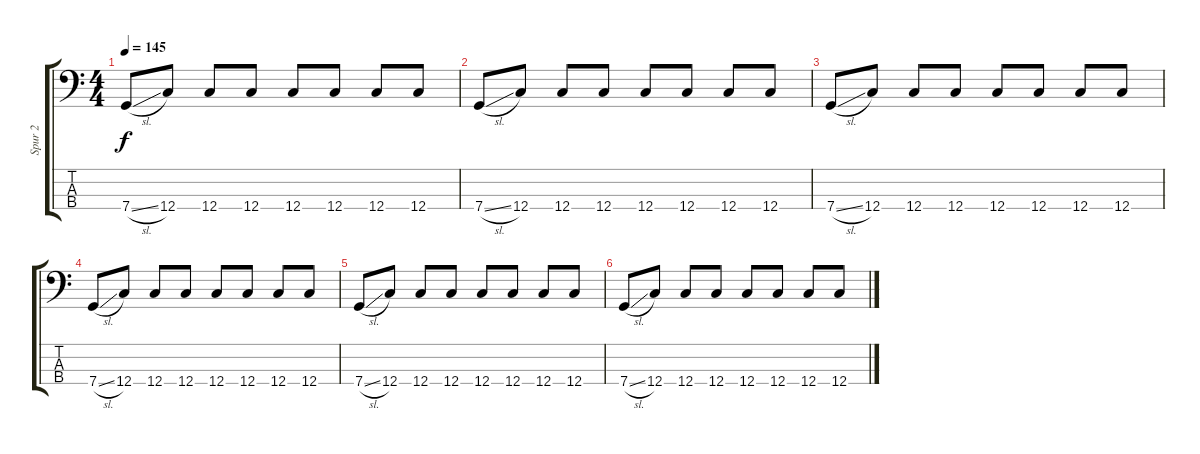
\track ("Spur 2" "Spur 2") {instrument electricbasspick}
\staff {score tabs}
\tuning (F2 C2 G1 C1) {hide}
\ts (4 4)
\tempo 145
\clef f4
\ks c
7.4{sl}.8{dy f} 12.4.8 12.4.8 12.4.8 12.4.8 12.4.8 12.4.8 12.4.8 |
7.4{sl}.8 12.4.8 12.4.8 12.4.8 12.4.8 12.4.8 12.4.8 12.4.8 |
7.4{sl}.8 12.4.8 12.4.8 12.4.8 12.4.8 12.4.8 12.4.8 12.4.8 |
7.4{sl}.8 12.4.8 12.4.8 12.4.8 12.4.8 12.4.8 12.4.8 12.4.8 |
7.4{sl}.8 12.4.8 12.4.8 12.4.8 12.4.8 12.4.8 12.4.8 12.4.8 |
7.4{sl}.8 12.4.8 12.4.8 12.4.8 12.4.8 12.4.8 12.4.8 12.4.8
